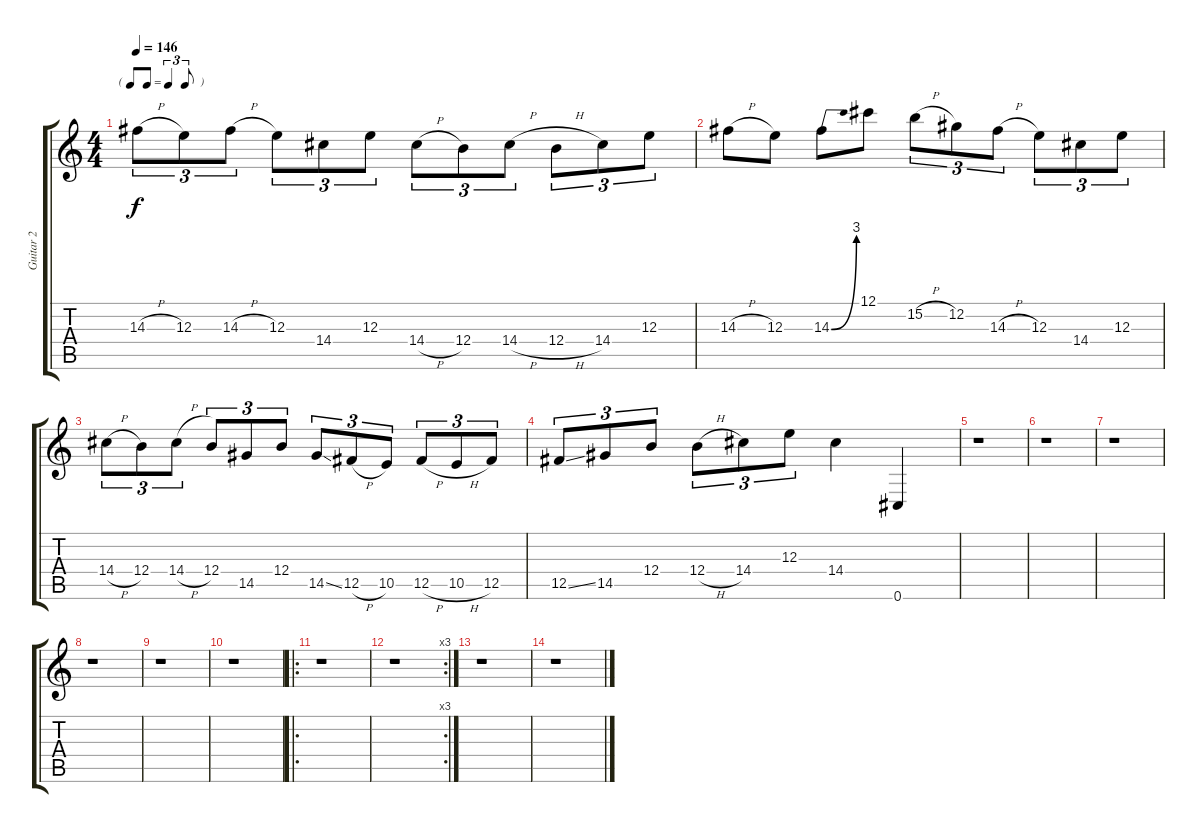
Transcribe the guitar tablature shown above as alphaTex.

\track ("Guitar 2" "Guitar 2") {instrument distortionguitar}
\staff {score tabs}
\tuning (Db4 Ab3 E3 B2 Gb2 Db2) {hide}
\ts (4 4)
\tf triplet8th
\tempo 146
\clef g2
\ks c
14.3{h}.8{tu (3 2) dy f} 12.3.8{tu (3 2)} 14.3{h}.8{tu (3 2)} 12.3.8{tu (3 2)} 14.4.8{tu (3 2)} 12.3.8{tu (3 2)} 14.4{h}.8{tu (3 2)} 12.4.8{tu (3 2)} 14.4{h}.8{tu (3 2)} 12.4{h}.8{tu (3 2)} 14.4.8{tu (3 2)} 12.3.8{tu (3 2)} |
14.3{h}.8 12.3.8 14.3{be (bend 0 0 60 12)}.8 12.1.8 15.2{h}.8{tu (3 2)} 12.2.8{tu (3 2)} 14.3{h}.8{tu (3 2)} 12.3.8{tu (3 2)} 14.4.8{tu (3 2)} 12.3.8{tu (3 2)} |
14.4{h}.8{tu (3 2)} 12.4.8{tu (3 2)} 14.4{h}.8{tu (3 2)} 12.4.8{tu (3 2)} 14.5.8{tu (3 2)} 12.4.8{tu (3 2)} 14.5{ss}.8{tu (3 2)} 12.5{h}.8{tu (3 2)} 10.5.8{tu (3 2)} 12.5{h}.8{tu (3 2)} 10.5{h}.8{tu (3 2)} 12.5.8{tu (3 2)} |
12.5{ss}.8{tu (3 2)} 14.5.8{tu (3 2)} 12.4.8{tu (3 2)} 12.4{h}.8{tu (3 2)} 14.4.8{tu (3 2)} 12.3.8{tu (3 2)} 14.4.4 0.6.4 |
r.1 |
r.1 |
r.1 |
r.1 |
r.1 |
r.1 |
\ro
r.1 |
\rc 3
r.1 |
r.1 |
r.1
